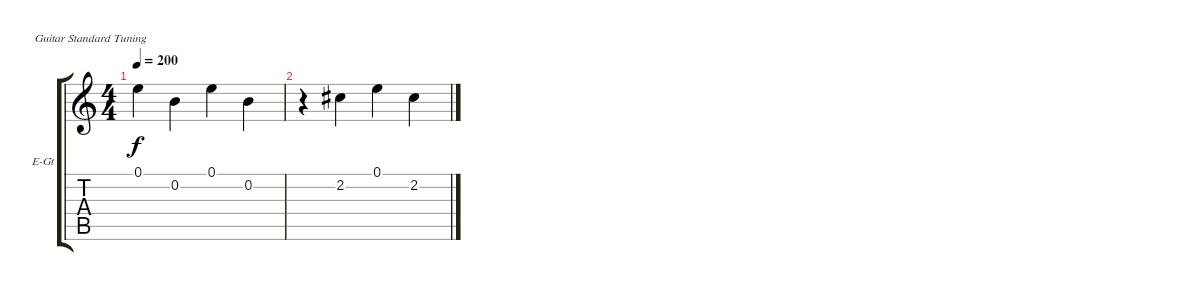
\bracketExtendMode groupsimilarinstruments
\firstSystemTrackNameOrientation horizontal
\otherSystemsTrackNameOrientation horizontal
\track ("Deryck" "E-Gt") {instrument electricguitarclean}
\staff {score tabs}
\tuning (E4 B3 G3 D3 A2 E2)
\ts (4 4)
\tempo 200
\clef g2
\scale
0.333333
\ks c
0.1.4{dy f} 0.2.4 0.1.4 0.2.4 |
\scale
0.333333 r.4 2.2.4 0.1.4 2.2.4 |
\scale
0.333333 |
\scale
0.333333 |
\scale
0.333333 |
\scale
0.333333 |
\scale
0.333333 |
\scale
0.333333 |
\scale
0.333333 |
\scale
0.333333 |
\scale
0.333333 |
\scale
0.333333 |
\scale
0.333333 |
\scale
0.333333 |
\scale
0.333333 |
\scale
0.333333
